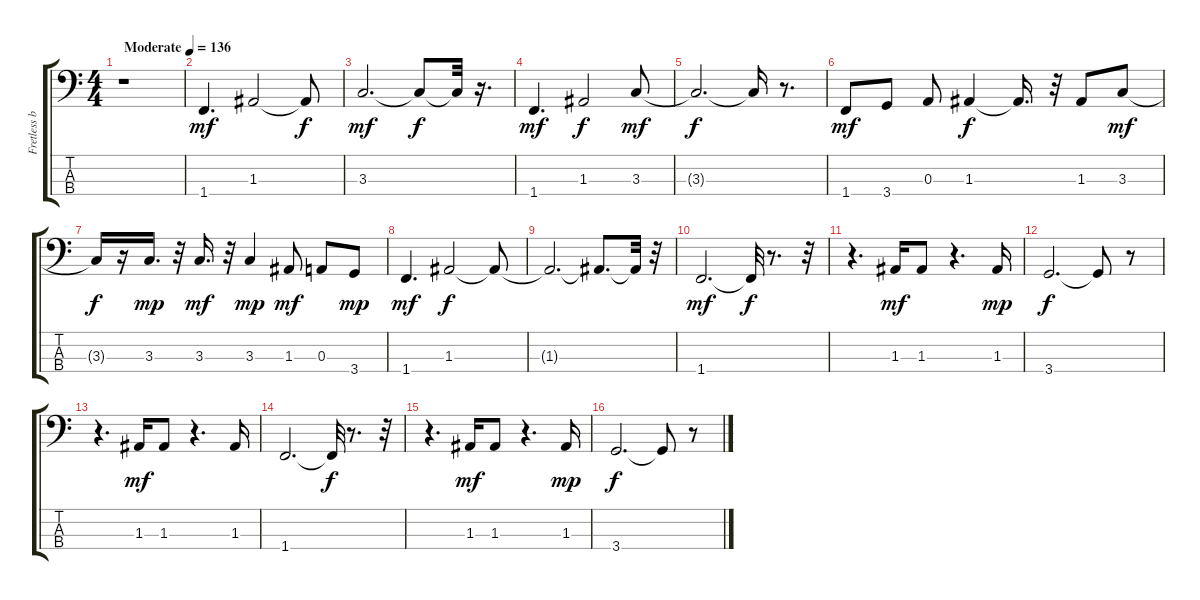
\track ("Fretless bass" "Fretless b") {instrument fretlessbass}
\staff {score tabs}
\tuning (G2 D2 A1 E1) {hide}
\ts (4 4)
\tempo (136 "Moderate")
\clef f4
\ks c
r.1{dy mf instrument fretlessbass} |
1.4.4{d} 1.3.2 1.3{t}.8{dy f} |
3.3.2{d dy mf} 3.3{t}.8{dy f} 3.3{t}.32 r.16{d} |
1.4.4{d dy mf} 1.3.2{dy f} 3.3.8{dy mf} |
3.3{t}.2{d dy f} 3.3{t}.16 r.8{d} |
1.4.8{dy mf} 3.4.8 0.3.8 1.3.4{dy f} 1.3{t}.16{d} r.32 1.3.8 3.3.8{dy mf} |
3.3{t}.16{dy f} r.16 3.3.16{d dy mp} r.32 3.3.16{d dy mf} r.32 3.3.4{dy mp} 1.3.8{dy mf} 0.3.8 3.4.8{dy mp} |
1.4.4{d dy mf} 1.3.2{dy f} 1.3{t}.8 |
1.3{t}.2{d} 1.3{t}.8{d} 1.3{t}.32 r.32 |
1.4.2{d dy mf} 1.4{t}.32{dy f} r.8{d} r.32 |
r.4{d} 1.3.16{dy mf} 1.3.8 r.4{d} 1.3.16{dy mp} |
3.4.2{d dy f} 3.4{t}.8 r.8 |
r.4{d} 1.3.16{dy mf} 1.3.8 r.4{d} 1.3.16 |
1.4.2{d} 1.4{t}.32{dy f} r.8{d} r.32 |
r.4{d} 1.3.16{dy mf} 1.3.8 r.4{d} 1.3.16{dy mp} |
3.4.2{d dy f} 3.4{t}.8 r.8
